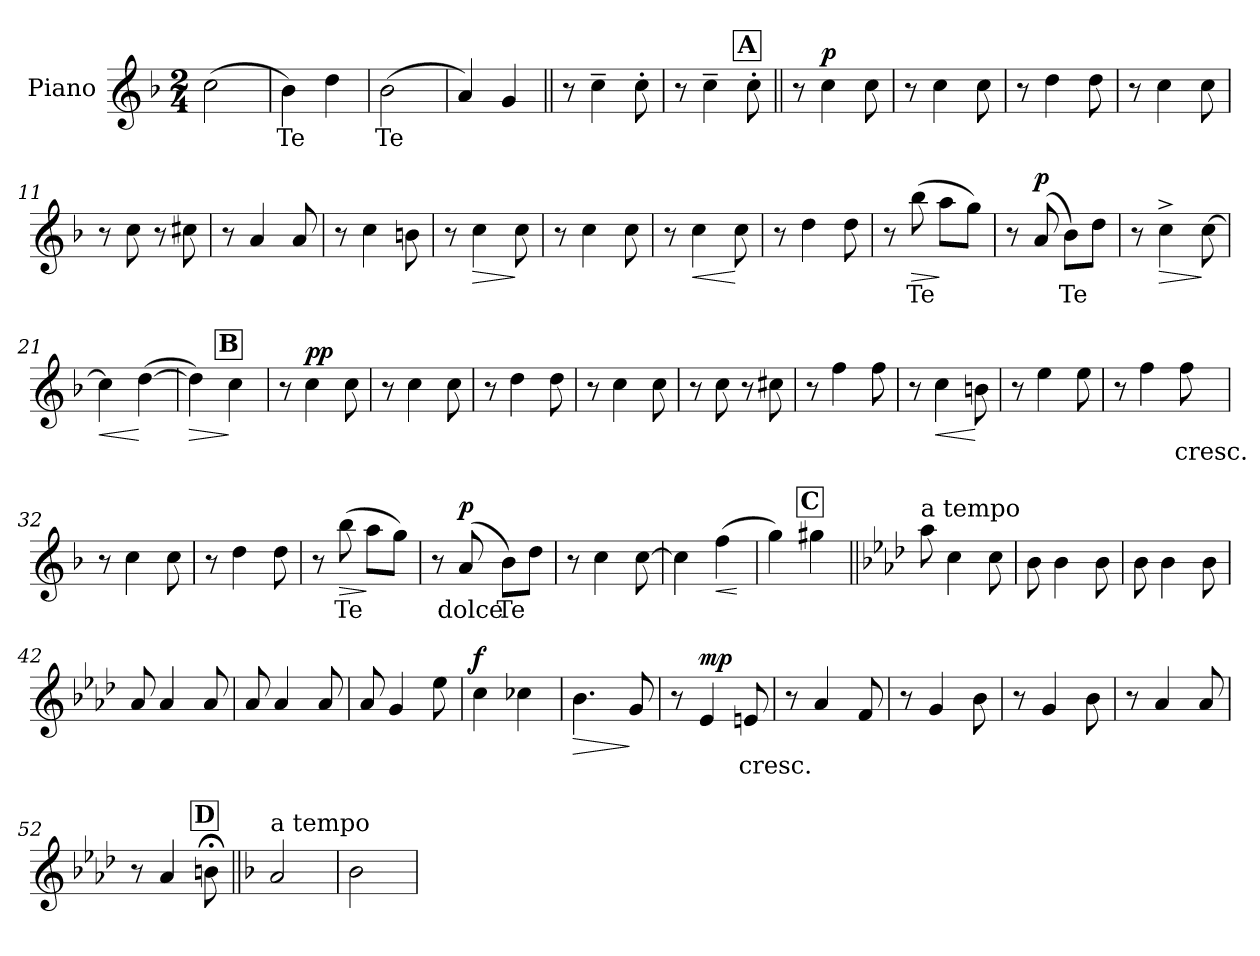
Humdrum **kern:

**kern	**text	**dynam
*part1	*part1	*part1
*staff1	*staff1	*staff1
*I"Piano	*	*
*I'Pno.	*	*
*clefG2	*	*
*k[b-]	*	*
*M2/4	*	*
*MM92	*	*
=1	=1	=1
(2cc\	.	.
=2	=2	=2
4b-\)	Te	.
4dd\	.	.
=3	=3	=3
(2b-\	Te	.
=4	=4	=4
4a/)	.	.
4g/	.	.
=5||	=5||	=5||
8r	.	.
4cc~\	.	.
8cc'\	.	.
!!LO:REH:place=s1:a:B:fs=14:t=A:qo=1.5
=6	=6	=6
8r	.	.
4cc~\	.	.
8cc'\	.	.
=7||	=7||	=7||
8r	.	.
!	!	!LO:DY:b
4cc\	.	p
8cc\	.	.
=8	=8	=8
8r	.	.
4cc\	.	.
8cc\	.	.
=9	=9	=9
8r	.	.
4dd\	.	.
8dd\	.	.
=10	=10	=10
8r	.	.
4cc\	.	.
8cc\	.	.
=11	=11	=11
8r	.	.
8cc\	.	.
8r	.	.
8cc#X\	.	.
!!LO:LB:g=z
=12	=12	=12
8r	.	.
4a/	.	.
8a/	.	.
=13	=13	=13
8r	.	.
4cc\	.	.
8bn\	.	.
=14	=14	=14
8r	.	.
!	!	!LO:HP:b
4cc\	.	>
8cc\	.	]
=15	=15	=15
8r	.	.
4cc\	.	.
8cc\	.	.
=16	=16	=16
8r	.	.
!	!	!LO:HP:b
4cc\	.	<
8cc\	.	[
=17	=17	=17
8r	.	.
4dd\	.	.
8dd\	.	.
=18	=18	=18
8r	.	.
!	!	!LO:HP:b
(8bb-\	Te	>
8aa\L	.	]
8gg\J)	.	.
=19	=19	=19
8r	.	.
!	!	!LO:DY:b
(8a/	.	p
8b-\L)	Te	.
8dd\J	.	.
=20	=20	=20
8r	.	.
!	!	!LO:HP:b
4cc^\	.	>
[8cc\	.	]
=21	=21	=21
!	!	!LO:HP:b
4cc\]	.	<
([4dd\	.	[
!!LO:LB:g=z
!!LO:REH:place=s1:a:B:fs=14:t=B:qo=1
=22	=22	=22
!	!	!LO:HP:b
4dd\])	.	>
4cc\	.	]
=23	=23	=23
8r	.	.
!	!	!LO:DY:b
4cc\	.	pp
8cc\	.	.
=24	=24	=24
8r	.	.
4cc\	.	.
8cc\	.	.
=25	=25	=25
8r	.	.
4dd\	.	.
8dd\	.	.
=26	=26	=26
8r	.	.
4cc\	.	.
8cc\	.	.
=27	=27	=27
8r	.	.
8cc\	.	.
8r	.	.
8cc#X\	.	.
=28	=28	=28
8r	.	.
4ff\	.	.
8ff\	.	.
=29	=29	=29
8r	.	.
!	!	!LO:HP:b
4cc\	.	<
8bn\	.	[
=30	=30	=30
8r	.	.
4ee\	.	.
8ee\	.	.
=31	=31	=31
8r	.	.
4ff\	.	.
8ff\	cresc.	.
!!LO:LB:g=z
=32	=32	=32
8r	.	.
4cc\	.	.
8cc\	.	.
=33	=33	=33
8r	.	.
4dd\	.	.
8dd\	.	.
=34	=34	=34
8r	.	.
!	!	!LO:HP:b
(8bb-\	Te	>
8aa\L	.	]
8gg\J)	.	.
=35	=35	=35
8r	.	.
!	!	!LO:DY:b
(8a/	dolce	p
8b-\L)	Te	.
8dd\J	.	.
=36	=36	=36
8r	.	.
4cc\	.	.
[8cc\	.	.
=37	=37	=37
!	!	!LO:DY:a
4cc\]	.	other-dynamics
!	!	!LO:HP:b
(4ff\	.	<
.	.	[
!!LO:REH:place=s1:a:B:fs=14:t=C:qo=1
=38	=38	=38
4gg\)	.	.
4gg#X\	.	.
=39||	=39||	=39||
*k[b-e-a-d-]	*	*
!LO:TX:a:t=a tempo	!	!
8aa-\	.	.
4cc\	.	.
8cc\	.	.
=40	=40	=40
8b-\	.	.
4b-\	.	.
8b-\	.	.
!!LO:LB:g=z
=41	=41	=41
8b-\	.	.
4b-\	.	.
8b-\	.	.
=42	=42	=42
8a-/	.	.
4a-/	.	.
8a-/	.	.
=43	=43	=43
8a-/	.	.
4a-/	.	.
8a-/	.	.
=44	=44	=44
8a-/	.	.
4g/	.	.
8ee-\	.	.
=45	=45	=45
!	!	!LO:DY:b
4cc\	.	f
4cc-X\	.	.
=46	=46	=46
!	!	!LO:HP:b
4.b-\	.	>
8g/	.	]
=47	=47	=47
8r	.	.
!	!	!LO:DY:b
4e-/	.	mp
8en/	cresc.	.
=48	=48	=48
8r	.	.
4a-/	.	.
8f/	.	.
=49	=49	=49
8r	.	.
4g/	.	.
8b-\	.	.
!!LO:LB:g=z
=50	=50	=50
8r	.	.
4g/	.	.
8b-\	.	.
=51	=51	=51
8r	.	.
4a-/	.	.
8a-/	.	.
!!LO:REH:place=s1:a:B:fs=14:t=D:qo=1.5
=52	=52	=52
8r	.	.
!	!	!LO:DY:a
!	!	!LO:DY:n=1:b
4a-/	.	other-dynamics pp
8bn;<\	.	.
=53||	=53||	=53||
*k[b-]	*	*
!LO:TX:a:t=a tempo	!	!
2a/	.	.
=54	=54	=54
2b-\	.	.
=	=	=
*-	*-	*-
